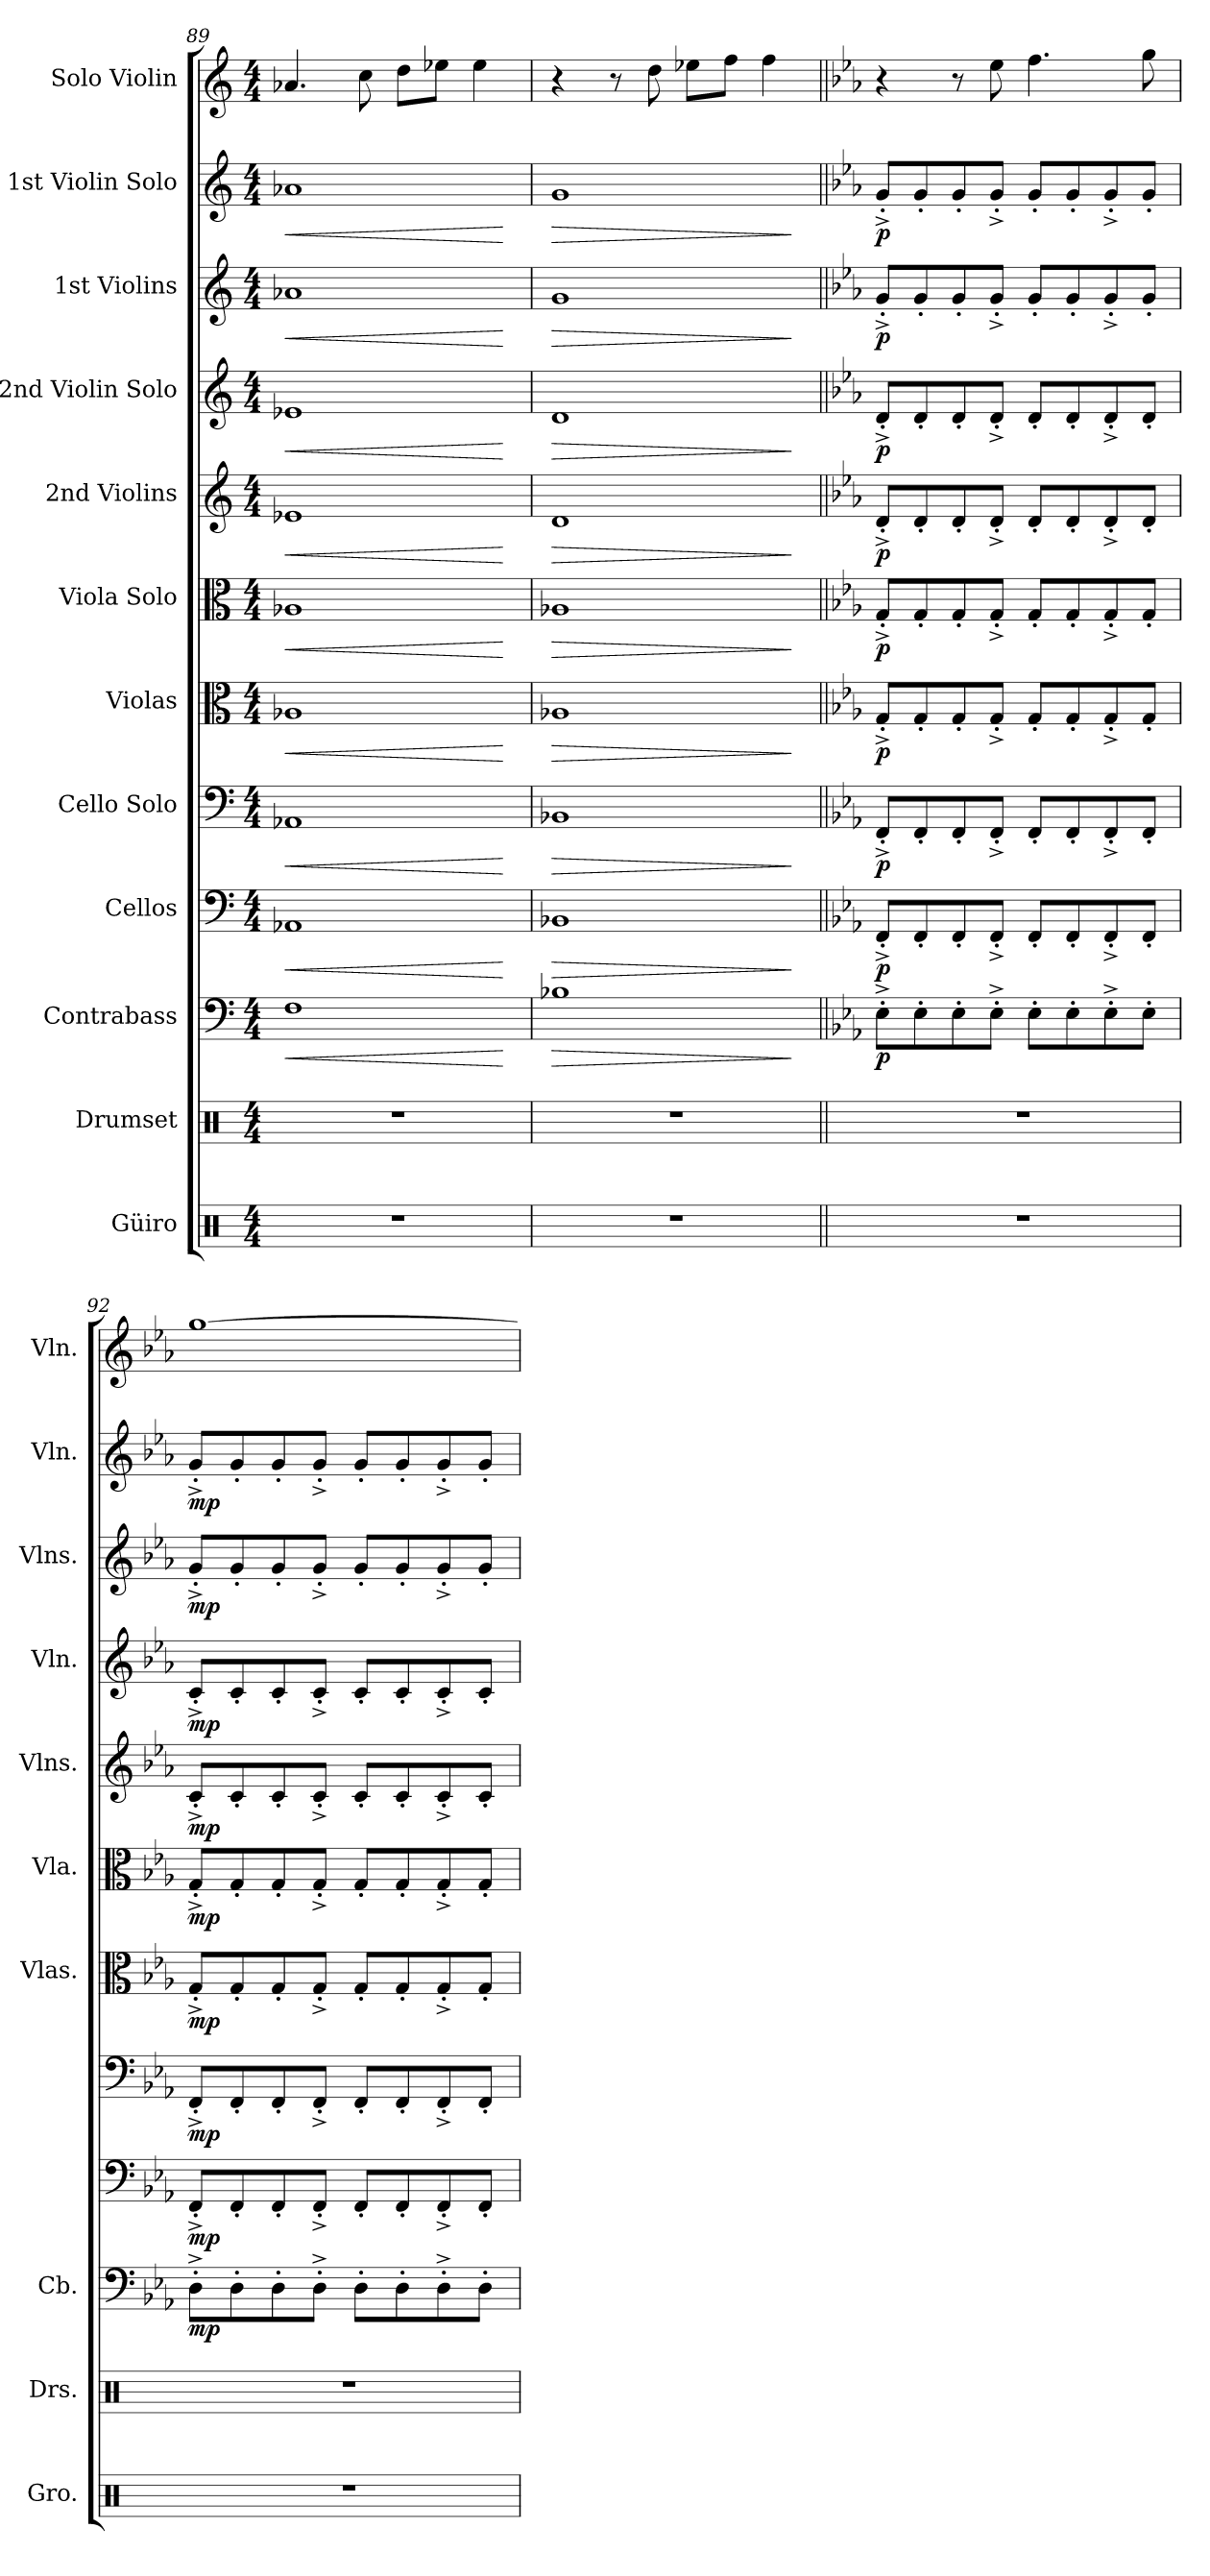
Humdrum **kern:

**kern	**kern	**kern	**dynam	**kern	**dynam	**kern	**dynam	**kern	**dynam	**kern	**dynam	**kern	**dynam	**kern	**dynam	**kern	**dynam	**kern	**dynam	**kern
*part12	*part11	*part10	*part10	*part9	*part9	*part8	*part8	*part7	*part7	*part6	*part6	*part5	*part5	*part4	*part4	*part3	*part3	*part2	*part2	*part1
*staff12	*staff11	*staff10	*staff10	*staff9	*staff9	*staff8	*staff8	*staff7	*staff7	*staff6	*staff6	*staff5	*staff5	*staff4	*staff4	*staff3	*staff3	*staff2	*staff2	*staff1
*I"Güiro	*I"Drumset	*I"Contrabass	*	*I"Cellos	*	*I"Cello Solo	*	*I"Violas	*	*I"Viola Solo	*	*I"2nd Violins	*	*I"2nd Violin Solo	*	*I"1st Violins	*	*I"1st Violin Solo	*	*I"Solo Violin
*I'Gro.	*I'Drs.	*I'Cb.	*	*	*	*	*	*I'Vlas.	*	*I'Vla.	*	*I'Vlns.	*	*I'Vln.	*	*I'Vlns.	*	*I'Vln.	*	*I'Vln.
*clefX	*clefX	*clefF4	*	*clefF4	*	*clefF4	*	*clefC3	*	*clefC3	*	*clefG2	*	*clefG2	*	*clefG2	*	*clefG2	*	*clefG2
*	*	*ITrd7c12	*	*	*	*	*	*	*	*	*	*	*	*	*	*	*	*	*	*
*k[]	*k[]	*k[]	*	*k[]	*	*k[]	*	*k[]	*	*k[]	*	*k[]	*	*k[]	*	*k[]	*	*k[]	*	*k[]
*M4/4	*M4/4	*M4/4	*	*M4/4	*	*M4/4	*	*M4/4	*	*M4/4	*	*M4/4	*	*M4/4	*	*M4/4	*	*M4/4	*	*M4/4
=89	=89	=89	=89	=89	=89	=89	=89	=89	=89	=89	=89	=89	=89	=89	=89	=89	=89	=89	=89	=89
!	!	!	!LO:HP:b	!	!LO:HP:b	!	!LO:HP:b	!	!LO:HP:b	!	!LO:HP:b	!	!LO:HP:b	!	!LO:HP:b	!	!LO:HP:b	!	!LO:HP:b	!
1r	1r	1FF	<	1AA-X	<	1AA-X	<	1A-X	<	1A-X	<	1e-X	<	1e-X	<	1a-X	<	1a-X	<	4.a-X/
.	.	.	.	.	.	.	.	.	.	.	.	.	.	.	.	.	.	.	.	8cc\
.	.	.	.	.	.	.	.	.	.	.	.	.	.	.	.	.	.	.	.	8dd\L
.	.	.	.	.	.	.	.	.	.	.	.	.	.	.	.	.	.	.	.	8ee-X\J
.	.	.	.	.	.	.	.	.	.	.	.	.	.	.	.	.	.	.	.	4ee-\
.	.	.	[	.	[	.	[	.	[	.	[	.	[	.	[	.	[	.	[	.
=90	=90	=90	=90	=90	=90	=90	=90	=90	=90	=90	=90	=90	=90	=90	=90	=90	=90	=90	=90	=90
!	!	!	!LO:HP:b	!	!LO:HP:b	!	!LO:HP:b	!	!LO:HP:b	!	!LO:HP:b	!	!LO:HP:b	!	!LO:HP:b	!	!LO:HP:b	!	!LO:HP:b	!
1r	1r	1BB-X	>	1BB-X	>	1BB-X	>	1A-X	>	1A-X	>	1d	>	1d	>	1g	>	1g	>	4r
.	.	.	.	.	.	.	.	.	.	.	.	.	.	.	.	.	.	.	.	8r
.	.	.	.	.	.	.	.	.	.	.	.	.	.	.	.	.	.	.	.	8dd\
.	.	.	.	.	.	.	.	.	.	.	.	.	.	.	.	.	.	.	.	8ee-X\L
.	.	.	.	.	.	.	.	.	.	.	.	.	.	.	.	.	.	.	.	8ff\J
.	.	.	.	.	.	.	.	.	.	.	.	.	.	.	.	.	.	.	.	4ff\
.	.	.	]	.	]	.	]	.	]	.	]	.	]	.	]	.	]	.	]	.
!!LO:PB:g=z
=91||	=91||	=91||	=91||	=91||	=91||	=91||	=91||	=91||	=91||	=91||	=91||	=91||	=91||	=91||	=91||	=91||	=91||	=91||	=91||	=91||
*	*	*k[b-e-a-]	*	*k[b-e-a-]	*	*k[b-e-a-]	*	*k[b-e-a-]	*	*k[b-e-a-]	*	*k[b-e-a-]	*	*k[b-e-a-]	*	*k[b-e-a-]	*	*k[b-e-a-]	*	*k[b-e-a-]
*	*	*	*	*	*	*	*	*	*	*	*	*	*	*	*	*	*	*	*	*MM100
!	!	!	!LO:DY:b	!	!LO:DY:b	!	!LO:DY:b	!	!LO:DY:b	!	!LO:DY:b	!	!LO:DY:b	!	!LO:DY:b	!	!LO:DY:b	!	!LO:DY:b	!
1r	1r	8EE-'^\L	p	8FF'^/L	p	8FF'^/L	p	8G'^/L	p	8G'^/L	p	8d'^/L	p	8d'^/L	p	8g'^/L	p	8g'^/L	p	4r
.	.	8EE-'\	.	8FF'/	.	8FF'/	.	8G'/	.	8G'/	.	8d'/	.	8d'/	.	8g'/	.	8g'/	.	.
.	.	8EE-'\	.	8FF'/	.	8FF'/	.	8G'/	.	8G'/	.	8d'/	.	8d'/	.	8g'/	.	8g'/	.	8r
.	.	8EE-'^\J	.	8FF'^/J	.	8FF'^/J	.	8G'^/J	.	8G'^/J	.	8d'^/J	.	8d'^/J	.	8g'^/J	.	8g'^/J	.	8ee-\
.	.	8EE-'\L	.	8FF'/L	.	8FF'/L	.	8G'/L	.	8G'/L	.	8d'/L	.	8d'/L	.	8g'/L	.	8g'/L	.	4.ff\
.	.	8EE-'\	.	8FF'/	.	8FF'/	.	8G'/	.	8G'/	.	8d'/	.	8d'/	.	8g'/	.	8g'/	.	.
.	.	8EE-'^\	.	8FF'^/	.	8FF'^/	.	8G'^/	.	8G'^/	.	8d'^/	.	8d'^/	.	8g'^/	.	8g'^/	.	.
.	.	8EE-'\J	.	8FF'/J	.	8FF'/J	.	8G'/J	.	8G'/J	.	8d'/J	.	8d'/J	.	8g'/J	.	8g'/J	.	8gg\
=92	=92	=92	=92	=92	=92	=92	=92	=92	=92	=92	=92	=92	=92	=92	=92	=92	=92	=92	=92	=92
!	!	!	!LO:DY:b	!	!LO:DY:b	!	!LO:DY:b	!	!LO:DY:b	!	!LO:DY:b	!	!LO:DY:b	!	!LO:DY:b	!	!LO:DY:b	!	!LO:DY:b	!
1r	1r	8DD'^\L	mp	8FF'^/L	mp	8FF'^/L	mp	8G'^/L	mp	8G'^/L	mp	8c'^/L	mp	8c'^/L	mp	8g'^/L	mp	8g'^/L	mp	[1gg
.	.	8DD'\	.	8FF'/	.	8FF'/	.	8G'/	.	8G'/	.	8c'/	.	8c'/	.	8g'/	.	8g'/	.	.
.	.	8DD'\	.	8FF'/	.	8FF'/	.	8G'/	.	8G'/	.	8c'/	.	8c'/	.	8g'/	.	8g'/	.	.
.	.	8DD'^\J	.	8FF'^/J	.	8FF'^/J	.	8G'^/J	.	8G'^/J	.	8c'^/J	.	8c'^/J	.	8g'^/J	.	8g'^/J	.	.
.	.	8DD'\L	.	8FF'/L	.	8FF'/L	.	8G'/L	.	8G'/L	.	8c'/L	.	8c'/L	.	8g'/L	.	8g'/L	.	.
.	.	8DD'\	.	8FF'/	.	8FF'/	.	8G'/	.	8G'/	.	8c'/	.	8c'/	.	8g'/	.	8g'/	.	.
.	.	8DD'^\	.	8FF'^/	.	8FF'^/	.	8G'^/	.	8G'^/	.	8c'^/	.	8c'^/	.	8g'^/	.	8g'^/	.	.
.	.	8DD'\J	.	8FF'/J	.	8FF'/J	.	8G'/J	.	8G'/J	.	8c'/J	.	8c'/J	.	8g'/J	.	8g'/J	.	.
=	=	=	=	=	=	=	=	=	=	=	=	=	=	=	=	=	=	=	=	=
*-	*-	*-	*-	*-	*-	*-	*-	*-	*-	*-	*-	*-	*-	*-	*-	*-	*-	*-	*-	*-
